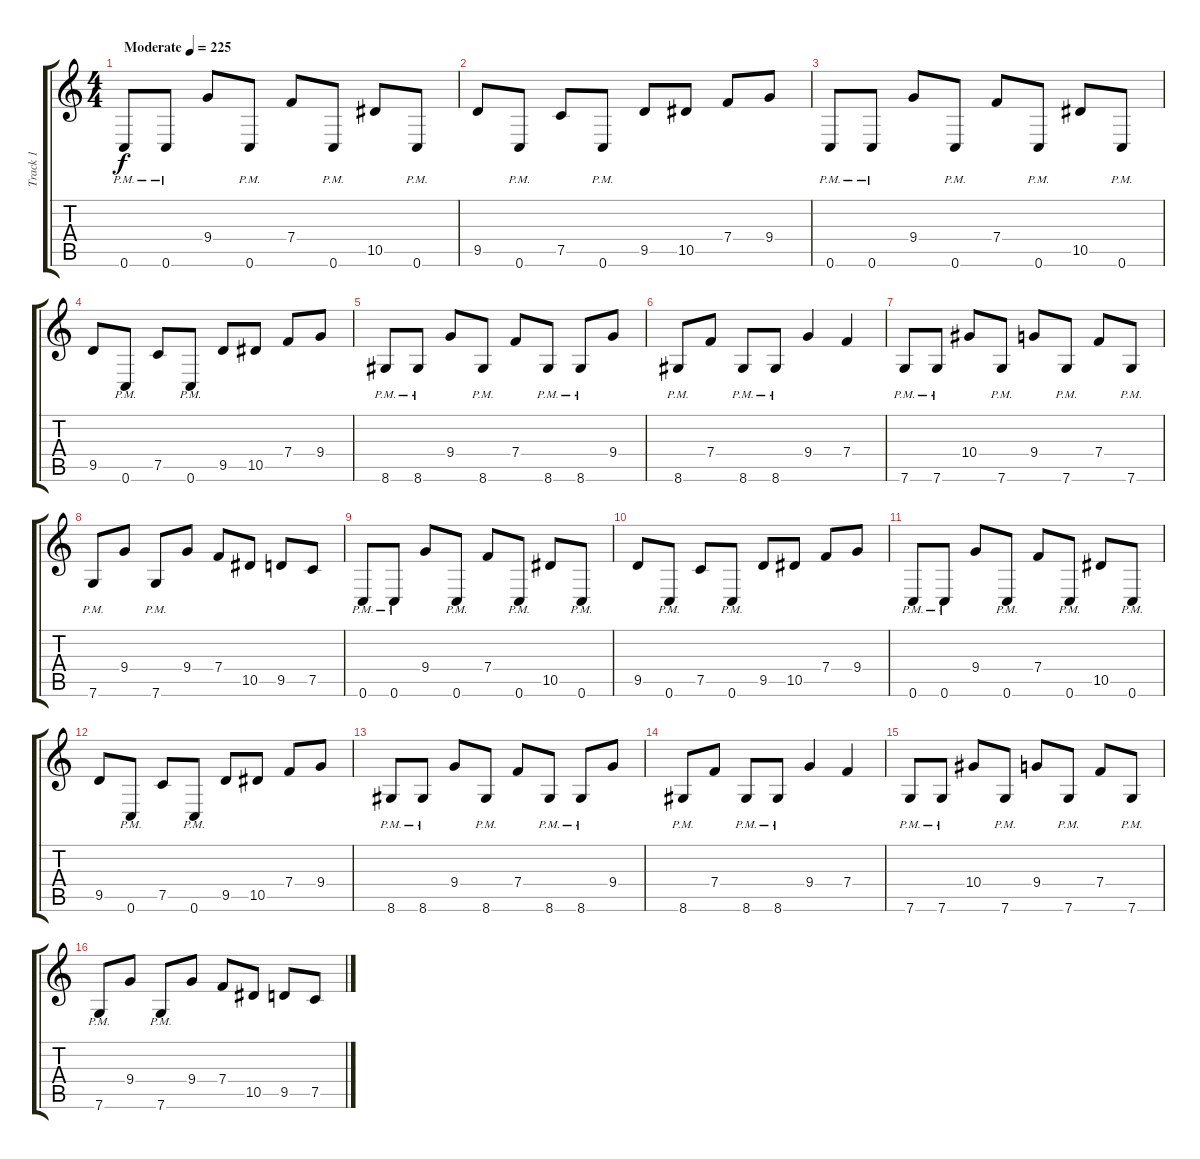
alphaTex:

\track ("Track 1" "Track 1") {instrument distortionguitar}
\staff {score tabs}
\tuning (C4 G3 Eb3 Bb2 F2 C2) {hide}
\ts (4 4)
\tempo (225 "Moderate")
\clef g2
\ks c
0.6{pm}.8{dy f instrument distortionguitar} 0.6{pm}.8 9.4.8 0.6{pm}.8 7.4.8 0.6{pm}.8 10.5.8 0.6{pm}.8 |
9.5.8 0.6{pm}.8 7.5.8 0.6{pm}.8 9.5.8 10.5.8 7.4.8 9.4.8 |
0.6{pm}.8 0.6{pm}.8 9.4.8 0.6{pm}.8 7.4.8 0.6{pm}.8 10.5.8 0.6{pm}.8 |
9.5.8 0.6{pm}.8 7.5.8 0.6{pm}.8 9.5.8 10.5.8 7.4.8 9.4.8 |
8.6{pm}.8 8.6{pm}.8 9.4.8 8.6{pm}.8 7.4.8 8.6{pm}.8 8.6{pm}.8 9.4.8 |
8.6{pm}.8 7.4.8 8.6{pm}.8 8.6{pm}.8 9.4.4 7.4.4 |
7.6{pm}.8 7.6{pm}.8 10.4.8 7.6{pm}.8 9.4.8 7.6{pm}.8 7.4.8 7.6{pm}.8 |
7.6{pm}.8 9.4.8 7.6{pm}.8 9.4.8 7.4.8 10.5.8 9.5.8 7.5.8 |
0.6{pm}.8 0.6{pm}.8 9.4.8 0.6{pm}.8 7.4.8 0.6{pm}.8 10.5.8 0.6{pm}.8 |
9.5.8 0.6{pm}.8 7.5.8 0.6{pm}.8 9.5.8 10.5.8 7.4.8 9.4.8 |
0.6{pm}.8 0.6{pm}.8 9.4.8 0.6{pm}.8 7.4.8 0.6{pm}.8 10.5.8 0.6{pm}.8 |
9.5.8 0.6{pm}.8 7.5.8 0.6{pm}.8 9.5.8 10.5.8 7.4.8 9.4.8 |
8.6{pm}.8 8.6{pm}.8 9.4.8 8.6{pm}.8 7.4.8 8.6{pm}.8 8.6{pm}.8 9.4.8 |
8.6{pm}.8 7.4.8 8.6{pm}.8 8.6{pm}.8 9.4.4 7.4.4 |
7.6{pm}.8 7.6{pm}.8 10.4.8 7.6{pm}.8 9.4.8 7.6{pm}.8 7.4.8 7.6{pm}.8 |
7.6{pm}.8 9.4.8 7.6{pm}.8 9.4.8 7.4.8 10.5.8 9.5.8 7.5.8
